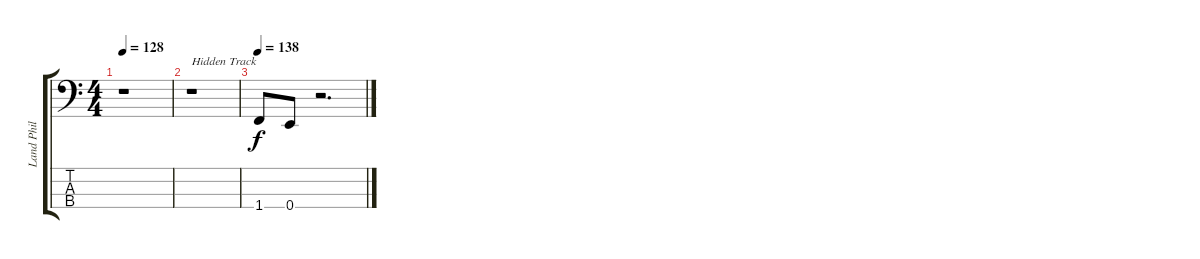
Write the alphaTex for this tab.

\track ("Land Phil" "Land Phil") {instrument electricbasspick}
\staff {score tabs}
\tuning (G2 D2 A1 E1) {hide}
\ts (4 4)
\tempo 128
\clef f4
\ks c
r.1{dy f} |
r.1{txt "Hidden Track"} |
\tempo 138
1.4.8 0.4.8 r.2{d}
